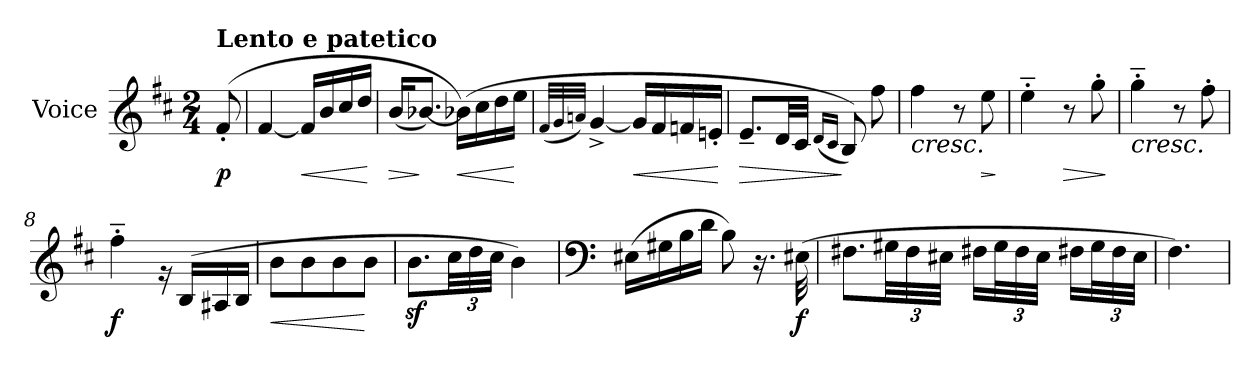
**kern	**dynam
*part1	*part1
*staff1	*staff1
*I"Voice	*
*I'V	*
*clefG2	*
*k[f#c#]	*
*D:	*
*M2/4	*
=	=
!LO:TX:a:B:t=Lento e patetico	!
!	!LO:DY:b
(>8f#'</	p
=1	=1
[4f#/	.
!	!LO:HP:b
16f#/LL]	<
16b/	.
16cc#/	.
16dd/JJ	.
.	[
=2	=2
!	!LO:HP:b
(<16b/KL	>
[8.b-Xi/J)	]
!	!LO:HP:b
(>16b-Xi\LL])	<
16cc#\	.
16dd\	.
16ee\JJ	[
=3	=3
(<32qf#/LLL	.
32qg/	.
32qan/JJJ)	.
[4g^</	.
!	!LO:HP:b
16g/LL]	<
16f#/	.
16fni/	.
16en'</JJ	.
.	[
!!LO:LB:g=z
=4	=4
!	!LO:HP:b
8.e~</L	>
32d/LL	.
32c#/JJJ	.
(<16qd/LL	.
16qc#/JJ	.
8B/))	]
8ff#\	.
=5	=5
!	!LO:HP:b
4ff#\	<
8r	.
!	!LO:HP:b
8ee\	>
.	[ ]
=6	=6
4ee~>'>\	.
!	!LO:HP:b
8r	>
8gg'>\	.
.	]
=7	=7
!LO:TX:b:i:t=cresc.	!
4gg~>'>\	.
8r	.
8ff#'>\	.
=8	=8
!	!LO:DY:b
4ff#~>'>\	f
16rg	.
(>16B/LL	.
16A#X/	.
16B/JJ	.
=9	=9
!	!LO:HP:b
8b\L	<
8b\	.
8b\	.
8b\J	[
!!LO:LB:g=z
=10	=10
8.bz<\L	.
*Xbrackettup	*
48cc#\LL	.
48dd\	.
48cc#\JJJ	.
4b\)	.
=11	=11
*clefF4	*
(>16E#X\LL	.
16G#X\	.
16B\	.
16d\JJ	.
8B\)	.
16.r	.
!	!LO:DY:b
(>32E#X\	f
=12	=12
8.F#X\L	.
48G#X\LL	.
48F#\	.
48E#X\JJJ	.
16F#X\LL	.
48G#\L	.
48F#\	.
48E#\JJJ	.
16F#X\LL	.
48G#\L	.
48F#\	.
48E#\JJJ	.
=13	=13
4.F#\)	.
=	=
*-	*-
